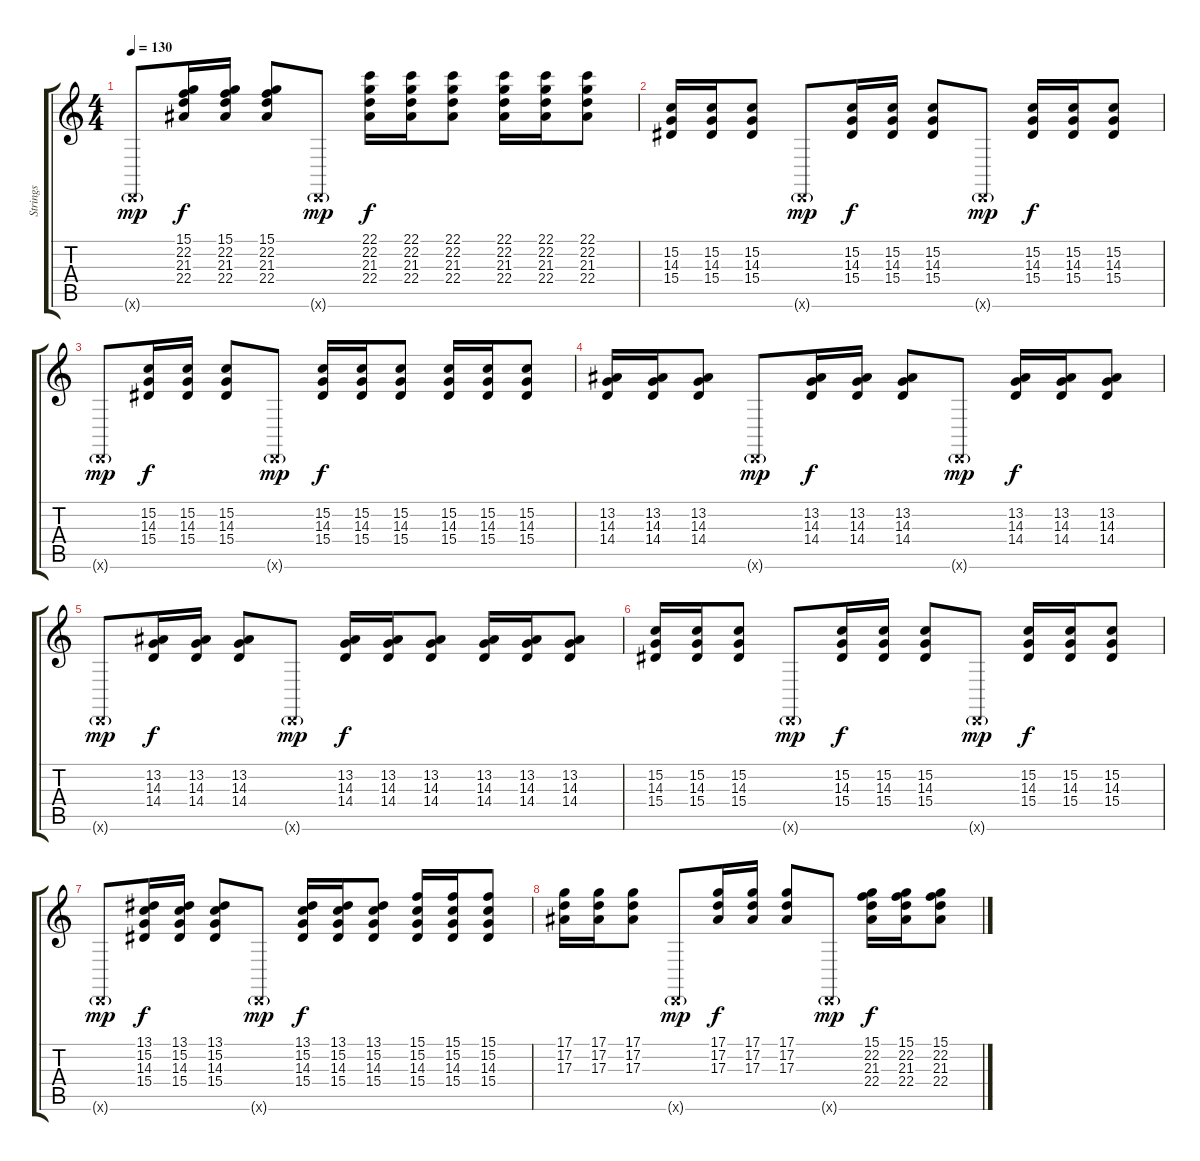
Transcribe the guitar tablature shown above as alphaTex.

\track ("Strings" "Strings") {instrument stringensemble1}
\staff {score tabs}
\tuning (D4 A3 F3 C3 G2 D2) {hide}
\ts (4 4)
\tempo 130
\clef g2
\ks c
0.6{g x}.8{dy mp} (15.1 22.2 21.3 22.4).16{dy f} (15.1 22.2 21.3 22.4).16 (15.1 22.2 21.3 22.4).8 0.6{g x}.8{dy mp} (22.1 22.2 21.3 22.4).16{dy f} (22.1 22.2 21.3 22.4).16 (22.1 22.2 21.3 22.4).8 (22.1 22.2 21.3 22.4).16 (22.1 22.2 21.3 22.4).16 (22.1 22.2 21.3 22.4).8 |
(15.2 14.3 15.4).16 (15.2 14.3 15.4).16 (15.2 14.3 15.4).8 0.6{g x}.8{dy mp} (15.2 14.3 15.4).16{dy f} (15.2 14.3 15.4).16 (15.2 14.3 15.4).8 0.6{g x}.8{dy mp} (15.2 14.3 15.4).16{dy f} (15.2 14.3 15.4).16 (15.2 14.3 15.4).8 |
0.6{g x}.8{dy mp} (15.2 14.3 15.4).16{dy f} (15.2 14.3 15.4).16 (15.2 14.3 15.4).8 0.6{g x}.8{dy mp} (15.2 14.3 15.4).16{dy f} (15.2 14.3 15.4).16 (15.2 14.3 15.4).8 (15.2 14.3 15.4).16 (15.2 14.3 15.4).16 (15.2 14.3 15.4).8 |
(13.2 14.3 14.4).16 (13.2 14.3 14.4).16 (13.2 14.3 14.4).8 0.6{g x}.8{dy mp} (13.2 14.3 14.4).16{dy f} (13.2 14.3 14.4).16 (13.2 14.3 14.4).8 0.6{g x}.8{dy mp} (13.2 14.3 14.4).16{dy f} (13.2 14.3 14.4).16 (13.2 14.3 14.4).8 |
0.6{g x}.8{dy mp} (13.2 14.3 14.4).16{dy f} (13.2 14.3 14.4).16 (13.2 14.3 14.4).8 0.6{g x}.8{dy mp} (13.2 14.3 14.4).16{dy f} (13.2 14.3 14.4).16 (13.2 14.3 14.4).8 (13.2 14.3 14.4).16 (13.2 14.3 14.4).16 (13.2 14.3 14.4).8 |
(15.2 14.3 15.4).16 (15.2 14.3 15.4).16 (15.2 14.3 15.4).8 0.6{g x}.8{dy mp} (15.2 14.3 15.4).16{dy f} (15.2 14.3 15.4).16 (15.2 14.3 15.4).8 0.6{g x}.8{dy mp} (15.2 14.3 15.4).16{dy f} (15.2 14.3 15.4).16 (15.2 14.3 15.4).8 |
0.6{g x}.8{dy mp} (13.1 15.2 14.3 15.4).16{dy f} (13.1 15.2 14.3 15.4).16 (13.1 15.2 14.3 15.4).8 0.6{g x}.8{dy mp} (13.1 15.2 14.3 15.4).16{dy f} (13.1 15.2 14.3 15.4).16 (13.1 15.2 14.3 15.4).8 (15.1 15.2 14.3 15.4).16 (15.1 15.2 14.3 15.4).16 (15.1 15.2 14.3 15.4).8 |
(17.1 17.2 17.3).16 (17.1 17.2 17.3).16 (17.1 17.2 17.3).8 0.6{g x}.8{dy mp} (17.1 17.2 17.3).16{dy f} (17.1 17.2 17.3).16 (17.1 17.2 17.3).8 0.6{g x}.8{dy mp} (15.1 22.2 21.3 22.4).16{dy f} (15.1 22.2 21.3 22.4).16 (15.1 22.2 21.3 22.4).8
